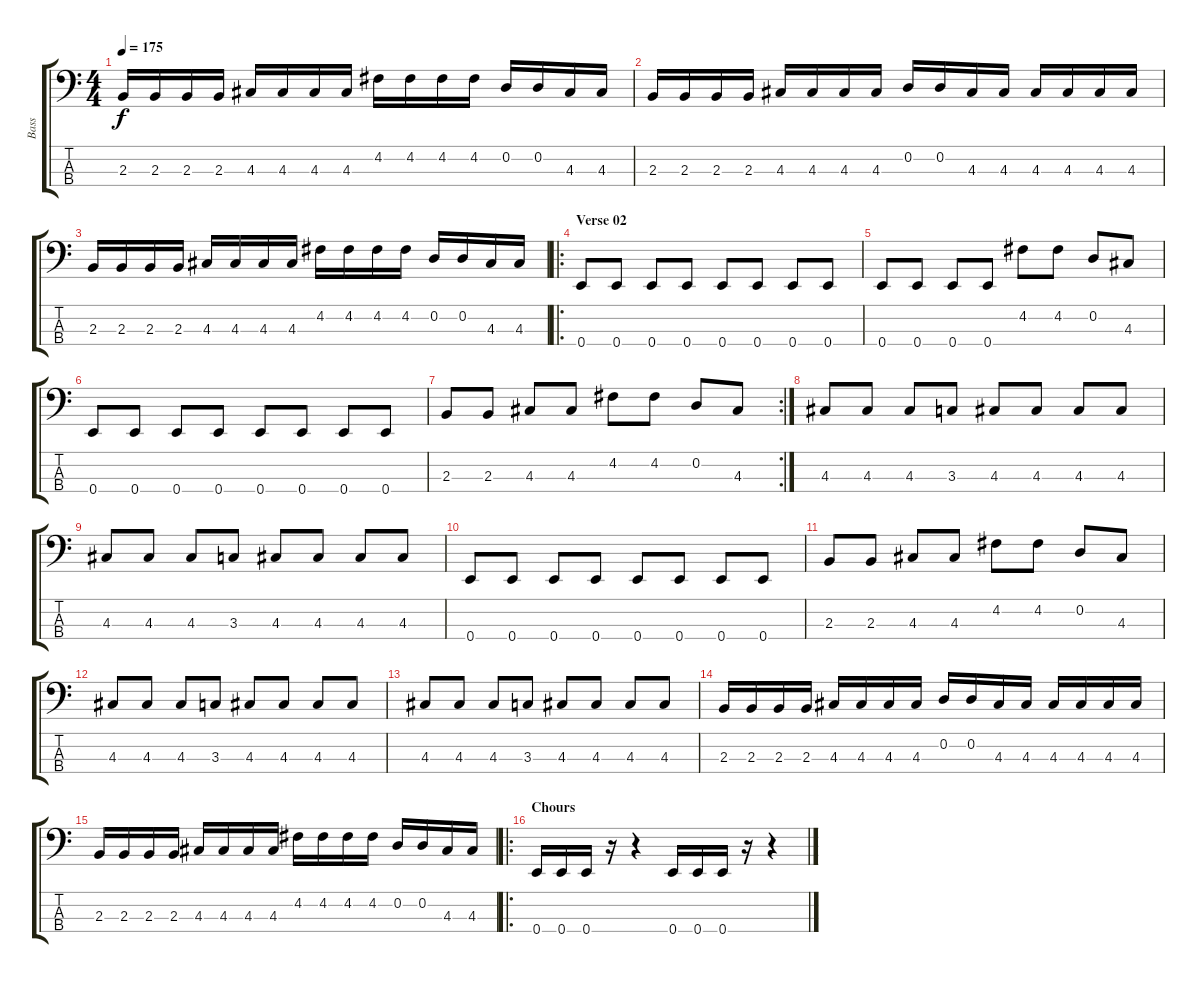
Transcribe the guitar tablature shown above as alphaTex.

\track ("Bass" "Bass") {instrument electricbassfinger}
\staff {score tabs}
\tuning (G2 D2 A1 E1) {hide}
\ts (4 4)
\tempo 175
\clef f4
\ks c
2.3.16{dy f} 2.3.16 2.3.16 2.3.16 4.3.16 4.3.16 4.3.16 4.3.16 4.2.16 4.2.16 4.2.16 4.2.16 0.2.16 0.2.16 4.3.16 4.3.16 |
2.3.16 2.3.16 2.3.16 2.3.16 4.3.16 4.3.16 4.3.16 4.3.16 0.2.16 0.2.16 4.3.16 4.3.16 4.3.16 4.3.16 4.3.16 4.3.16 |
2.3.16 2.3.16 2.3.16 2.3.16 4.3.16 4.3.16 4.3.16 4.3.16 4.2.16 4.2.16 4.2.16 4.2.16 0.2.16 0.2.16 4.3.16 4.3.16 |
\ro
\section ("" "Verse 02")
0.4.8 0.4.8 0.4.8 0.4.8 0.4.8 0.4.8 0.4.8 0.4.8 |
0.4.8 0.4.8 0.4.8 0.4.8 4.2.8 4.2.8 0.2.8 4.3.8 |
0.4.8 0.4.8 0.4.8 0.4.8 0.4.8 0.4.8 0.4.8 0.4.8 |
\rc 2
2.3.8 2.3.8 4.3.8 4.3.8 4.2.8 4.2.8 0.2.8 4.3.8 |
4.3.8 4.3.8 4.3.8 3.3.8 4.3.8 4.3.8 4.3.8 4.3.8 |
4.3.8 4.3.8 4.3.8 3.3.8 4.3.8 4.3.8 4.3.8 4.3.8 |
0.4.8 0.4.8 0.4.8 0.4.8 0.4.8 0.4.8 0.4.8 0.4.8 |
2.3.8 2.3.8 4.3.8 4.3.8 4.2.8 4.2.8 0.2.8 4.3.8 |
4.3.8 4.3.8 4.3.8 3.3.8 4.3.8 4.3.8 4.3.8 4.3.8 |
4.3.8 4.3.8 4.3.8 3.3.8 4.3.8 4.3.8 4.3.8 4.3.8 |
2.3.16 2.3.16 2.3.16 2.3.16 4.3.16 4.3.16 4.3.16 4.3.16 0.2.16 0.2.16 4.3.16 4.3.16 4.3.16 4.3.16 4.3.16 4.3.16 |
2.3.16 2.3.16 2.3.16 2.3.16 4.3.16 4.3.16 4.3.16 4.3.16 4.2.16 4.2.16 4.2.16 4.2.16 0.2.16 0.2.16 4.3.16 4.3.16 |
\ro
\section ("" "Chours")
0.4.16 0.4.16 0.4.16 r.16 r.4 0.4.16 0.4.16 0.4.16 r.16 r.4
